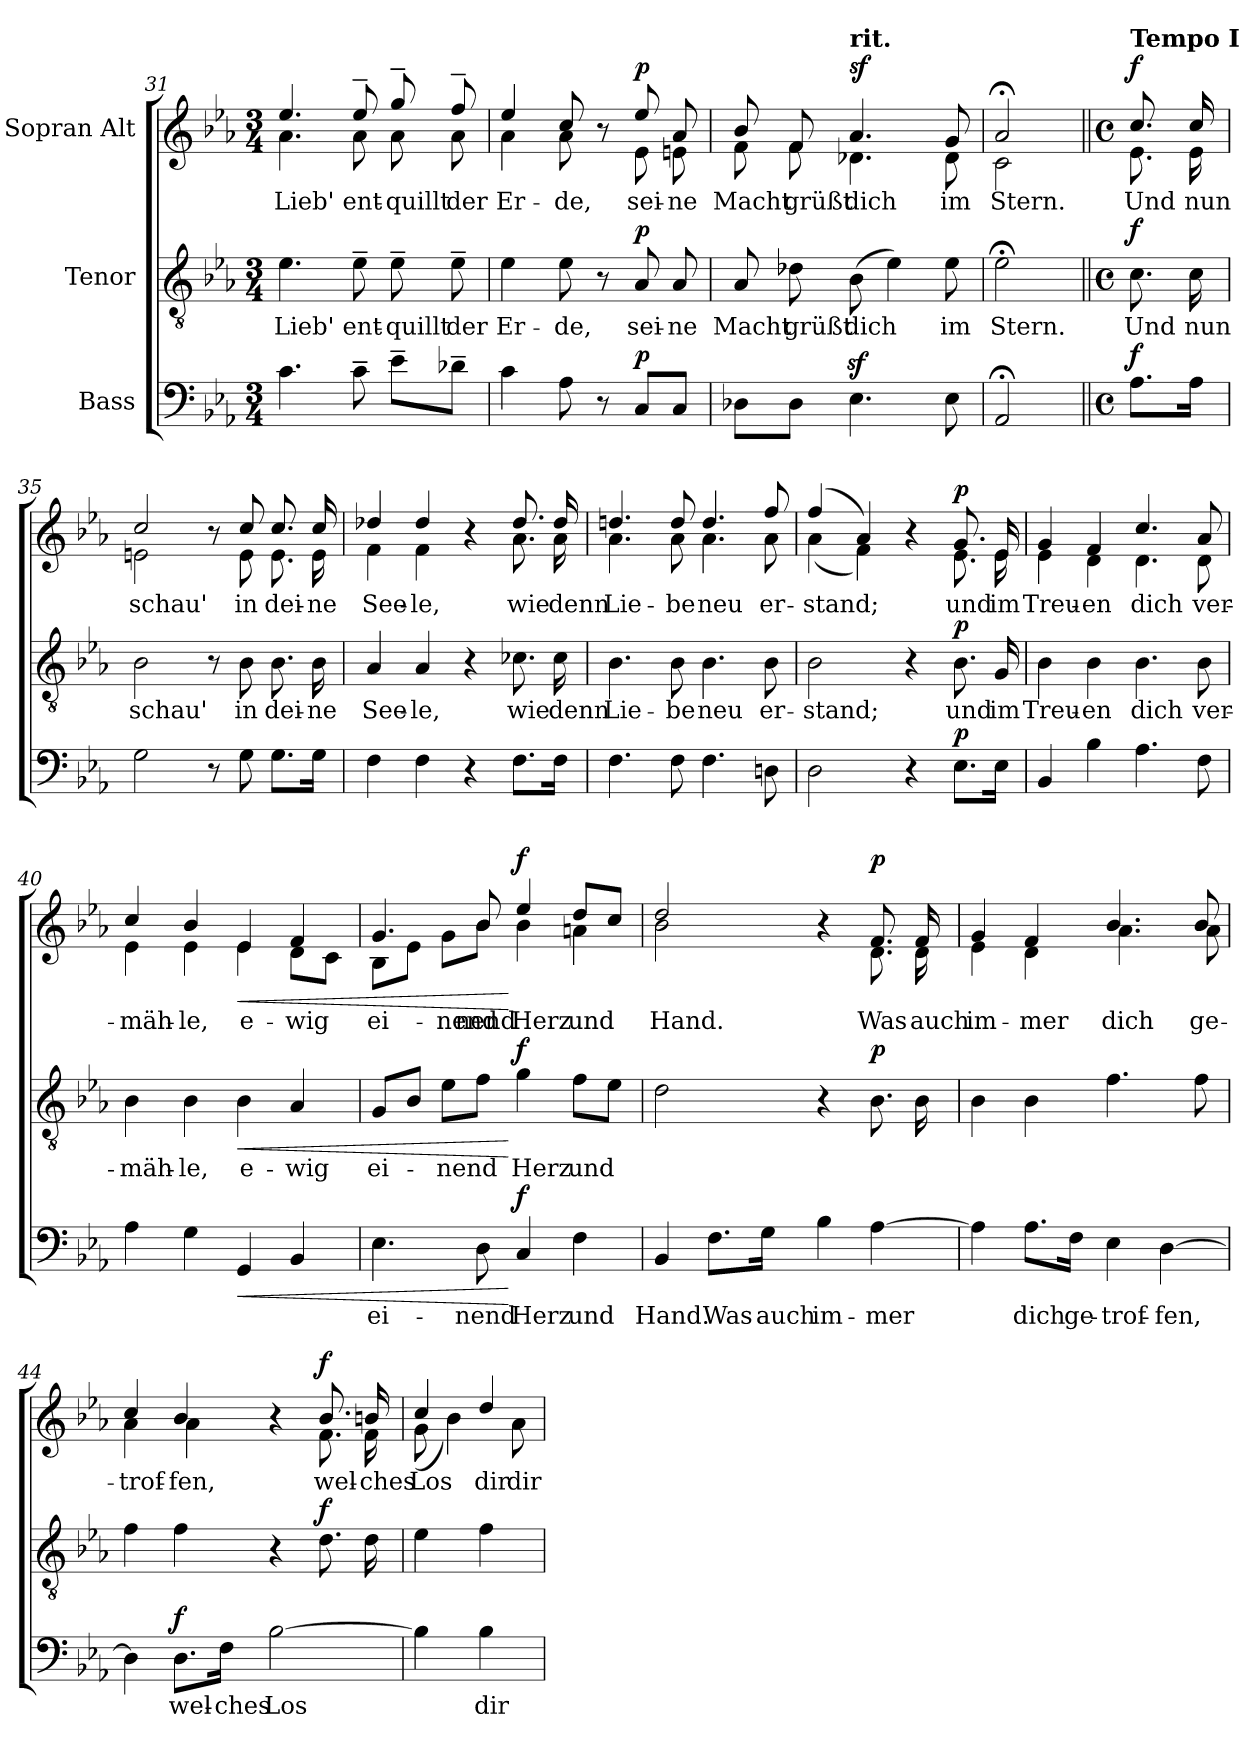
**kern	**text	**dynam	**kern	**text	**dynam	**kern	**text	**dynam
*part3	*part3	*part3	*part2	*part2	*part2	*part1	*part1	*part1
*staff3	*staff3	*staff3	*staff2	*staff2	*staff2	*staff1	*staff1	*staff1
*I"Bass	*	*	*I"Tenor	*	*	*I"Sopran Alt	*	*
*clefF4	*	*	*clefGv2	*	*	*clefG2	*	*
*k[b-e-a-]	*	*	*k[b-e-a-]	*	*	*k[b-e-a-]	*	*
*M3/4	*	*	*M3/4	*	*	*M3/4	*	*
=31	=31	=31	=31	=31	=31	=31	=31	=31
*	*	*	*	*	*	*^	*	*
4.c\	.	.	4.e-\	Lieb'	.	4.ee-/	4.a-\	Lieb'	.
8c~\	.	.	8e-~\	ent-	.	8ee-~/	8a-\	ent-	.
8e-~\L	.	.	8e-~\	-quillt	.	8gg~/	8a-\	-quillt	.
8d-X~\J	.	.	8e-~\	der	.	8ff~/	8a-\	der	.
=32	=32	=32	=32	=32	=32	=32	=32	=32	=32
4c\	.	.	4e-\	Er-	.	4ee-/	4a-\	Er-	.
8A-\	.	.	8e-\	-de,	.	8cc/	8a-\	-de,	.
8r	.	.	8r	.	.	8r	8ryy	.	.
!	!	!LO:DY:a	!	!	!LO:DY:a	!	!	!	!LO:DY:a
8C/L	.	p	8A-/	sei-	p	8ee-/	8e-\	sei-	p
8C/J	.	.	8A-/	-ne	.	8a-/	8en\	-ne	.
=33	=33	=33	=33	=33	=33	=33	=33	=33	=33
8D-X\L	.	.	8A-/	Macht	.	8b-/	8f\	Macht	.
8D-\J	.	.	8d-X\	grüßt	.	8f/	8f\	grüßt	.
!	!	!	!	!	!	!LO:TX:a:B:t=rit.	!	!	!
!	!	!	!	!	!	!	!	!	!LO:DY:a
4.E-z>\	.	.	(8B-\	dich	.	4.a-/	4.d-X\	dich	sf
.	.	.	4e-\)	.	.	.	.	.	.
8E-\	.	.	8e-\	im	.	8g/	8d-\	im	.
=34	=34	=34	=34	=34	=34	=34	=34	=34	=34
2AA-;</	.	.	2e-;<\	Stern.	.	2a-;</	2c\	Stern.	.
!!LO:LB:g=z	!!
=34X2||	=34X2||	=34X2||	=34X2||	=34X2||	=34X2||	=34X2||	=34X2||	=34X2||	=34X2||
*M4/4	*	*	*M4/4	*	*	*M4/4	*	*	*
*met(c)	*	*	*met(c)	*	*	*met(c)	*	*	*
!	!	!	!	!	!	!LO:TX:a:B:t=Tempo I	!	!	!
!	!	!LO:DY:a	!	!	!LO:DY:a	!	!	!	!LO:DY:a
8.A-\L	.	f	8.c\	Und	f	8.cc/	8.e-\	Und	f
16A-\Jk	.	.	16c\	nun	.	16cc/	16e-\	nun	.
=35	=35	=35	=35	=35	=35	=35	=35	=35	=35
2G\	.	.	2B-\	schau'	.	2cc/	2en\	schau'	.
8r	.	.	8r	.	.	8r	8ryy	.	.
8G\	.	.	8B-\	in	.	8cc/	8e\	in	.
8.G\L	.	.	8.B-\	dei-	.	8.cc/	8.e\	dei-	.
16G\Jk	.	.	16B-\	-ne	.	16cc/	16e\	-ne	.
=36	=36	=36	=36	=36	=36	=36	=36	=36	=36
4F\	.	.	4A-/	See-	.	4dd-X/	4f\	See-	.
4F\	.	.	4A-/	-le,	.	4dd-/	4f\	-le,	.
4r	.	.	4r	.	.	4r	4ryy	.	.
8.F\L	.	.	8.c-X\	wie	.	8.dd-/	8.a-\	wie	.
16F\Jk	.	.	16c-\	denn	.	16dd-/	16a-\	denn	.
=37	=37	=37	=37	=37	=37	=37	=37	=37	=37
4.F\	.	.	4.B-\	Lie-	.	4.ddn/	4.a-\	Lie-	.
8F\	.	.	8B-\	-be	.	8dd/	8a-\	-be	.
4.F\	.	.	4.B-\	neu	.	4.dd/	4.a-\	neu	.
8Dn\	.	.	8B-\	er-	.	8ff/	8a-\	er-	.
!!LO:LB:g=z	!!
=38	=38	=38	=38	=38	=38	=38	=38	=38	=38
2D\	.	.	2B-\	-stand;	.	(4ff/	(4a-\	-stand;	.
.	.	.	.	.	.	4a-/)	4f\)	.	.
4r	.	.	4r	.	.	4r	4ryy	.	.
!	!	!LO:DY:a	!	!	!LO:DY:a	!	!	!	!LO:DY:a
8.E-\L	.	p	8.B-\	und	p	8.g/	8.e-\	und	p
16E-\Jk	.	.	16G/	im	.	16e-/	16e-\	im	.
=39	=39	=39	=39	=39	=39	=39	=39	=39	=39
4BB-/	.	.	4B-\	Treu-	.	4g/	4e-\	Treu-	.
4B-\	.	.	4B-\	-en	.	4f/	4d\	-en	.
4.A-\	.	.	4.B-\	dich	.	4.cc/	4.d\	dich	.
8F\	.	.	8B-\	ver-	.	8a-/	8d\	ver-	.
=40	=40	=40	=40	=40	=40	=40	=40	=40	=40
4A-\	.	.	4B-\	-mäh-	.	4cc/	4e-\	-mäh-	.
4G\	.	.	4B-\	-le,	.	4b-/	4e-\	-le,	.
!	!	!LO:HP:b	!	!	!LO:HP:b	!	!	!	!LO:HP:b
4GG/	.	<	4B-\	e-	<	4e-/	4e-\	e-	<
4BB-/	.	.	4A-/	-wig	.	4f/	8d\L	-wig	.
.	.	.	.	.	.	.	8c\J	.	.
=41	=41	=41	=41	=41	=41	=41	=41	=41	=41
4.E-\	ei-	.	8G/L	ei-	.	4.g/	8B-\L	ei-	.
.	.	.	8B-/J	.	.	.	8e-\J	.	.
.	.	.	8e-\L	-nend	.	.	8g\L	-nend	.
8D\	-nend	.	8f\J	.	.	8b-/	8b-\J	-nend	.
!	!	!LO:DY:n=1:a	!	!	!LO:DY:n=1:a	!	!	!	!LO:DY:n=1:a
4C/	Herz	[ f	4g\	Herz	[ f	4ee-/	4b-\	Herz	[ f
4F\	und	.	8f\L	und	.	8dd/L	4an\	und	.
.	.	.	8e-\J	.	.	8cc/J	.	.	.
!!LO:PB:g=z	!!
=42	=42	=42	=42	=42	=42	=42	=42	=42	=42
4BB-/	Hand.	.	2d\	.	.	2dd/	2b-\	Hand.	.
8.F\L	Was	.	.	.	.	.	.	.	.
16G\Jk	auch	.	.	.	.	.	.	.	.
4B-\	im-	.	4r	.	.	4r	4ryy	.	.
!	!	!	!	!	!LO:DY:a	!	!	!	!LO:DY:a
[4A-\	-mer	.	8.B-\	.	p	8.f/	8.d\	Was	p
.	.	.	16B-\	.	.	16f/	16d\	auch	.
=43	=43	=43	=43	=43	=43	=43	=43	=43	=43
4A-\]	.	.	4B-\	.	.	4g/	4e-\	im-	.
8.A-\L	dich	.	4B-\	.	.	4f/	4d\	-mer	.
16F\Jk	ge-	.	.	.	.	.	.	.	.
4E-\	-trof-	.	4.f\	.	.	4.b-/	4.a-\	dich	.
[4D\	-fen,	.	.	.	.	.	.	.	.
.	.	.	8f\	.	.	8b-/	8a-\	ge-	.
=44	=44	=44	=44	=44	=44	=44	=44	=44	=44
4D\]	.	.	4f\	.	.	4cc/	4a-\	trof-	.
!	!	!LO:DY:a	!	!	!	!	!	!	!
8.D\L	wel-	f	4f\	.	.	4b-/	4a-\	-fen,	.
16F\Jk	-ches	.	.	.	.	.	.	.	.
[2B-\	Los	.	4r	.	.	4r	4ryy	.	.
!	!	!	!	!	!LO:DY:a	!	!	!	!LO:DY:a
.	.	.	8.d\	.	f	8.b-/	8.f\	wel-	f
.	.	.	16d\	.	.	16bn/	16f\	-ches	.
=45	=45	=45	=45	=45	=45	=45	=45	=45	=45
4B-\]	.	.	4e-\	.	.	4cc/	(8g\	Los	.
.	.	.	.	.	.	.	4b-\)	.	.
4B-\	dir	.	4f\	.	.	4dd/	.	dir	.
.	.	.	.	.	.	.	8a-\	dir	.
*	*	*	*	*	*	*v	*v	*	*
=	=	=	=	=	=	=	=	=
*-	*-	*-	*-	*-	*-	*-	*-	*-
